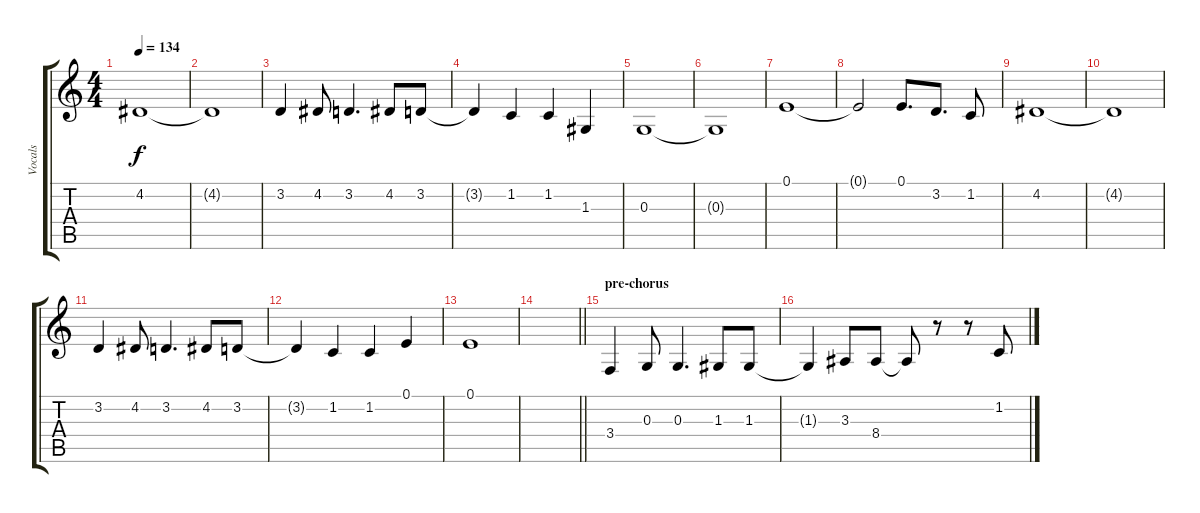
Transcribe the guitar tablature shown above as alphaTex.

\track ("Vocals" "Vocals") {instrument flute}
\staff {score tabs}
\tuning (E4 B3 G3 D3 A2 E2) {hide}
\ts (4 4)
\tempo 134
\clef g2
\ks c
4.2.1{dy f} |
4.2{t}.1 |
3.2.4 4.2.8 3.2.4{d} 4.2.8 3.2.8 |
3.2{t}.4 1.2.4 1.2.4 1.3.4 |
0.3.1 |
0.3{t}.1 |
0.1.1 |
0.1{t}.2 0.1.8{d} 3.2.8{d} 1.2.8 |
4.2.1 |
4.2{t}.1 |
3.2.4 4.2.8 3.2.4{d} 4.2.8 3.2.8 |
3.2{t}.4 1.2.4 1.2.4 0.1.4 |
0.1.1 |
\barLineRight lightlight
|
\section ("" "pre-chorus")
3.4.4 0.3.8 0.3.4{d} 1.3.8 1.3.8 |
1.3{t}.4 3.3.8 8.4.8 8.4{t}.8 r.8 r.8 1.2.8
